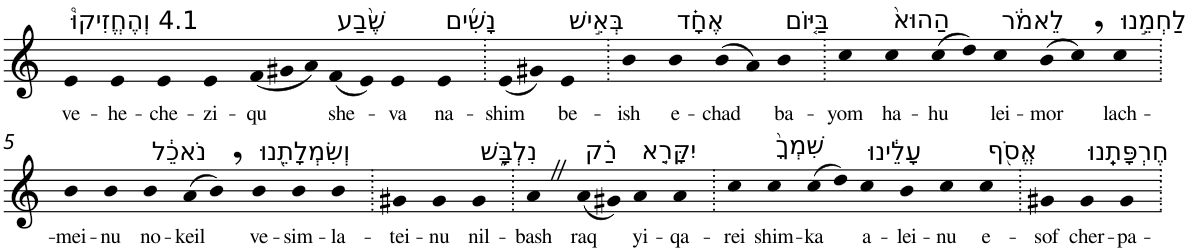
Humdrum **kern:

**kern	**text
*part1	*part1
*staff1	*staff1
*I"Piano	*
*I'Pno	*
*clefG2	*
*k[]	*
=1	=1
!LO:TX:a:t=4.1 וְהֶחֱזִיקוּ֩	!
!	!LO:LY:b
4e	ve-
!	!LO:LY:b
4e	-he-
!	!LO:LY:b
4e	-che-
!	!LO:LY:b
4e	-zi-
!	!LO:LY:b
(12f	-qu
12g#X	.
12a)	.
!LO:TX:a:t=שֶׁ֨בַע	!
!	!LO:LY:b
(8f	she-
8e)	.
!	!LO:LY:b
4e	-va
!LO:TX:a:t=נָשִׁ֜ים	!
!	!LO:LY:b
4e	na-
=2.	=2.
!	!LO:LY:b
(8e	-shim
8g#X)	.
!LO:TX:a:t=בְּאִ֣ישׁ	!
!	!LO:LY:b
4e	be-
=3.	=3.
!	!LO:LY:b
4b	-ish
!LO:TX:a:t=אֶחָ֗ד	!
!	!LO:LY:b
4b	e-
!	!LO:LY:b
(8b	-chad
8a)	.
!LO:TX:a:t=בַּיּ֤וֹם	!
!	!LO:LY:b
4b	ba-
=4.	=4.
!	!LO:LY:b
4cc	-yom
!LO:TX:a:t=הַהוּא֙	!
!	!LO:LY:b
4cc	ha-
!	!LO:LY:b
(8cc	-hu
8dd)	.
!LO:TX:a:t=לֵאמֹ֔ר	!
!	!LO:LY:b
4cc	lei-
!	!LO:LY:b
(8b	-mor
8cc,)	.
!LO:TX:a:t=לַחְמֵ֣נוּ	!
!	!LO:LY:b
4cc	lach-
!!LO:LB:g=z
=5.	=5.
!	!LO:LY:b
4b	-mei-
!	!LO:LY:b
4b	-nu
!LO:TX:a:t=נֹאכֵ֔ל	!
!	!LO:LY:b
4b	no-
!	!LO:LY:b
(8a	-keil
8b,)	.
!LO:TX:a:t=וְשִׂמְלָתֵ֖נוּ	!
!	!LO:LY:b
4b	ve-
!	!LO:LY:b
4b	-sim-
!	!LO:LY:b
4b	-la-
=6.	=6.
!	!LO:LY:b
4g#X	-tei-
!	!LO:LY:b
4g#	-nu
!LO:TX:a:t=נִלְבָּ֑שׁ	!
!	!LO:LY:b
4g#	nil-
=7.	=7.
!	!LO:LY:b
4aZ	-bash
!LO:TX:a:t=רַ֗ק	!
!	!LO:LY:b
(8a	raq
8g#X)	.
!LO:TX:a:t=יִקָּרֵ֤א	!
!	!LO:LY:b
4a	yi-
!	!LO:LY:b
4a	-qa-
=8.	=8.
!	!LO:LY:b
4cc	-rei
!LO:TX:a:t=שִׁמְךָ֙	!
!	!LO:LY:b
4cc	shim-
!	!LO:LY:b
(8cc	-ka
8dd)	.
!LO:TX:a:t=עָלֵ֔ינוּ	!
!	!LO:LY:b
4cc	a-
!	!LO:LY:b
4b	-lei-
!	!LO:LY:b
4cc	-nu
!LO:TX:a:t=אֱסֹ֖ף	!
!	!LO:LY:b
4cc	e-
=9.	=9.
!	!LO:LY:b
4g#X	-sof
!LO:TX:a:t=חֶרְפָּתֵֽנוּ	!
!	!LO:LY:b
4g#	cher-
!	!LO:LY:b
4g#	-pa-
=.	=.
*-	*-
